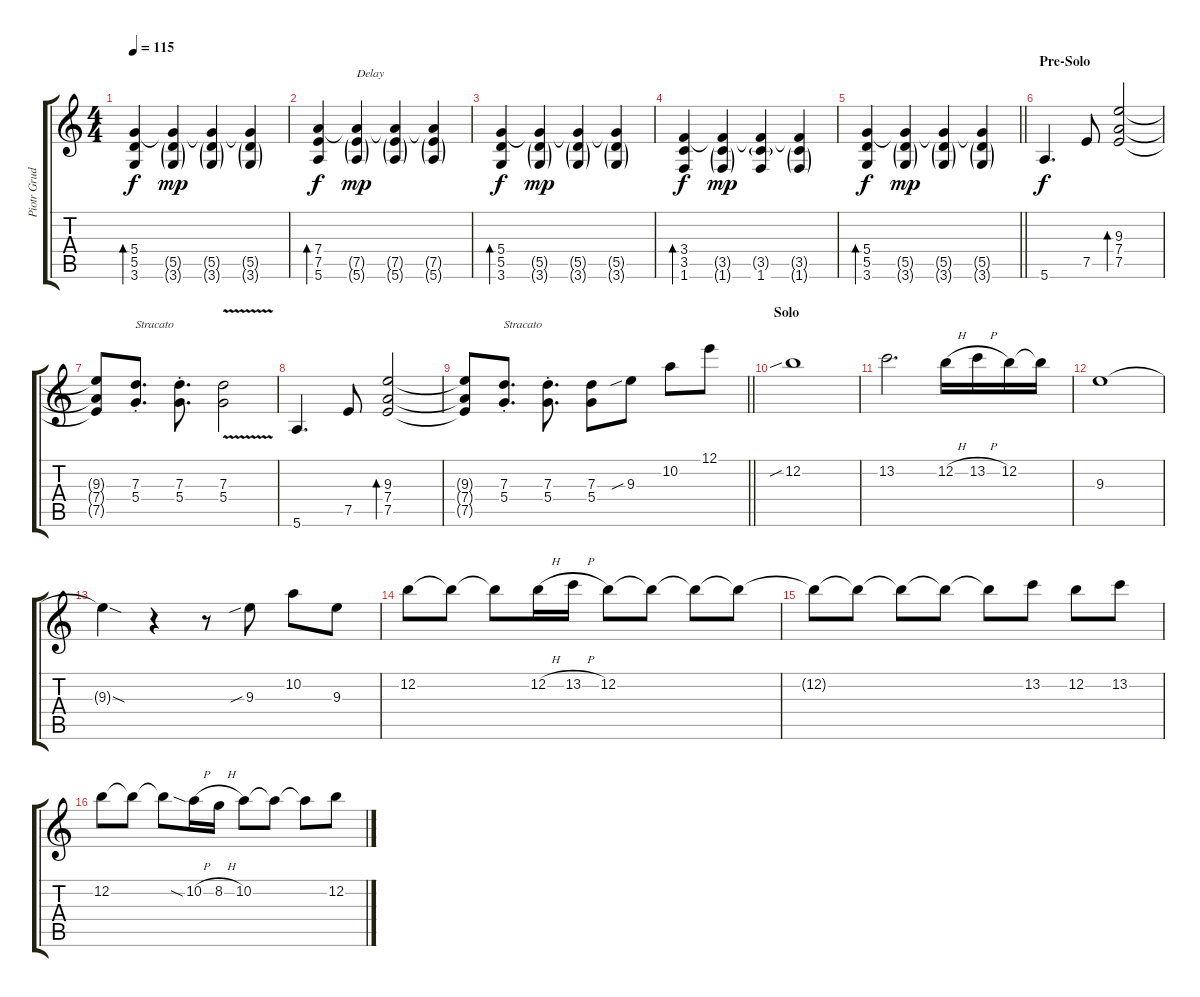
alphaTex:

\track ("Piotr Grudzinski" "Piotr Grud") {instrument distortionguitar}
\staff {score tabs}
\tuning (E4 B3 G3 D3 A2 E2) {hide}
\ts (4 4)
\tempo 115
\clef g2
\ks c
(5.4 5.5 3.6).4{bd 240 dy f} (5.4{t} 5.5{g} 3.6{g}).4{dy mp} (5.4{t} 5.5{g} 3.6{g}).4 (5.4{t} 5.5{g} 3.6{g}).4 |
(7.4 7.5 5.6).4{bd 240 dy f} (7.4{t} 7.5{g} 5.6{g}).4{txt "Delay" dy mp} (7.4{t} 7.5{g} 5.6{g}).4 (7.4{t} 7.5{g} 5.6{g}).4 |
(5.4 5.5 3.6).4{bd 240 dy f} (5.4{t} 5.5{g} 3.6{g}).4{dy mp} (5.4{t} 5.5{g} 3.6{g}).4 (5.4{t} 5.5{g} 3.6{g}).4 |
(3.4 3.5 1.6).4{bd 240 dy f} (3.4{t} 3.5{g} 1.6{g}).4{dy mp} (3.4{t} 3.5{g} 1.6).4 (3.4{t} 3.5{g} 1.6{g}).4 |
\barLineRight lightlight
(5.4 5.5 3.6).4{bd 240 dy f} (5.4{t} 5.5{g} 3.6{g}).4{dy mp} (5.4{t} 5.5{g} 3.6{g}).4 (5.4{t} 5.5{g} 3.6{g}).4 |
\section ("" "Pre-Solo")
5.6.4{d dy f} 7.5.8 (9.3 7.4 7.5).2{bd 240} |
(9.3{t} 7.4{t} 7.5{t}).8 (7.3{st} 5.4{st}).8{d txt "Stracato"} (7.3{st} 5.4{st}).8{d} (7.3{v} 5.4{v}).2 |
5.6.4{d} 7.5.8 (9.3 7.4 7.5).2{bd 240} |
\barLineRight lightlight
(9.3{t} 7.4{t} 7.5{t}).8 (7.3{st} 5.4{st}).8{d txt "Stracato"} (7.3{st} 5.4{st}).8{d} (7.3 5.4).8 9.3{sib}.8{instrument overdrivenguitar} 10.2.8 12.1.8 |
\section ("" "Solo")
12.2{sib}.1 |
13.2.2{d} 12.2{h}.16 13.2{h}.16 12.2.16 12.2{t}.16 |
9.3.1 |
9.3{sod t}.4 r.4 r.8 9.3{sib}.8 10.2.8 9.3.8 |
12.2.8 12.2{t}.8 12.2{t}.8 12.2{h}.16 13.2{h}.16 12.2.8 12.2{t}.8 12.2{t}.8 12.2{t}.8 |
12.2{t}.8 12.2{t}.8 12.2{t}.8 12.2{t}.8 12.2{t}.8 13.2.8 12.2.8 13.2.8 |
12.2.8 12.2{t}.8 12.2{t}.8 10.2{sia h}.16 8.2{h}.16 10.2.8 10.2{t}.8 10.2{t}.8 12.2.8
